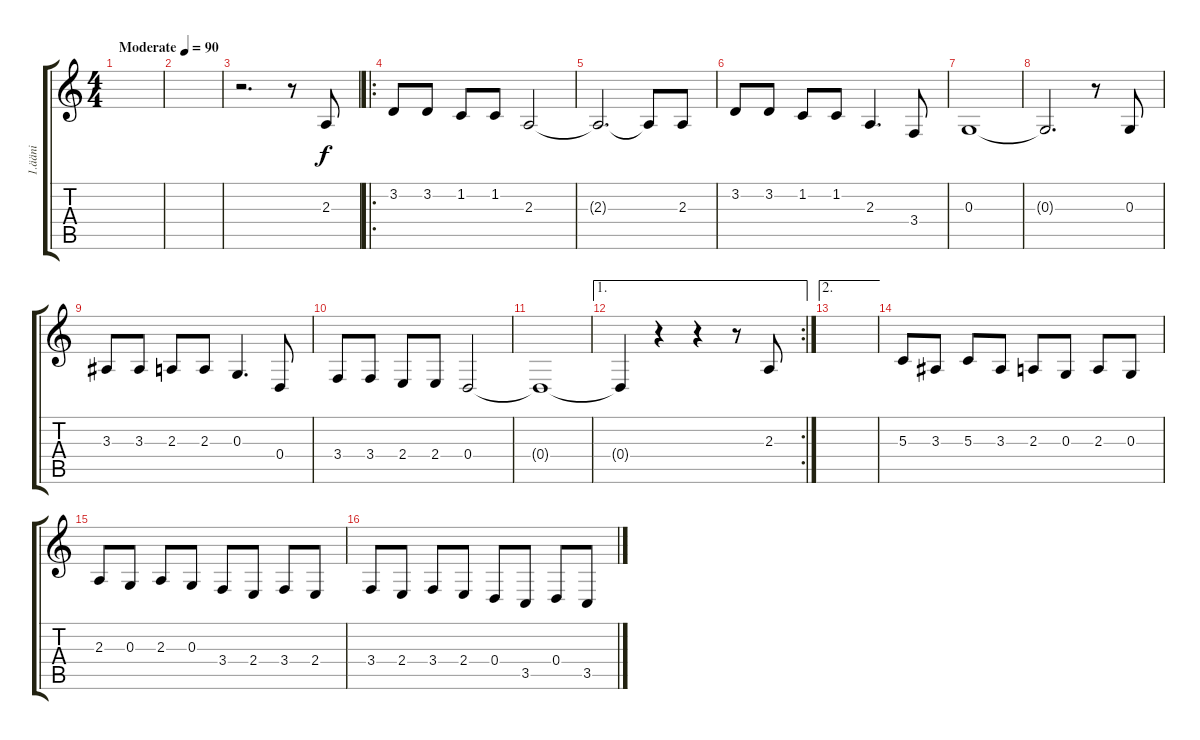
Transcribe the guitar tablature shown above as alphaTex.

\track ("1.ääni" "1.ääni") {instrument flute}
\staff {score tabs}
\tuning (E4 B3 G3 D3 A2 E2) {hide}
\ts (4 4)
\tempo (90 "Moderate")
\clef g2
\ks c
|
|
r.2{d} r.8 2.3.8 |
\ro
3.2.8 3.2.8 1.2.8 1.2.8 2.3.2 |
2.3{t}.2{d} 2.3{t}.8 2.3.8 |
3.2.8 3.2.8 1.2.8 1.2.8 2.3.4{d} 3.4.8 |
0.3.1 |
0.3{t}.2{d} r.8 0.3.8 |
3.3.8 3.3.8 2.3.8 2.3.8 0.3.4{d} 0.4.8 |
3.4.8 3.4.8 2.4.8 2.4.8 0.4.2 |
0.4{t}.1 |
\ae 1
\rc 2
0.4{t}.4 r.4 r.4 r.8 2.3.8 |
\ae 2
|
5.3.8{volume 16 instrument electricgrandpiano} 3.3.8 5.3.8 3.3.8 2.3.8 0.3.8 2.3.8 0.3.8 |
2.3.8 0.3.8 2.3.8 0.3.8 3.4.8 2.4.8 3.4.8 2.4.8 |
3.4.8 2.4.8 3.4.8 2.4.8 0.4.8 3.5.8 0.4.8 3.5.8
